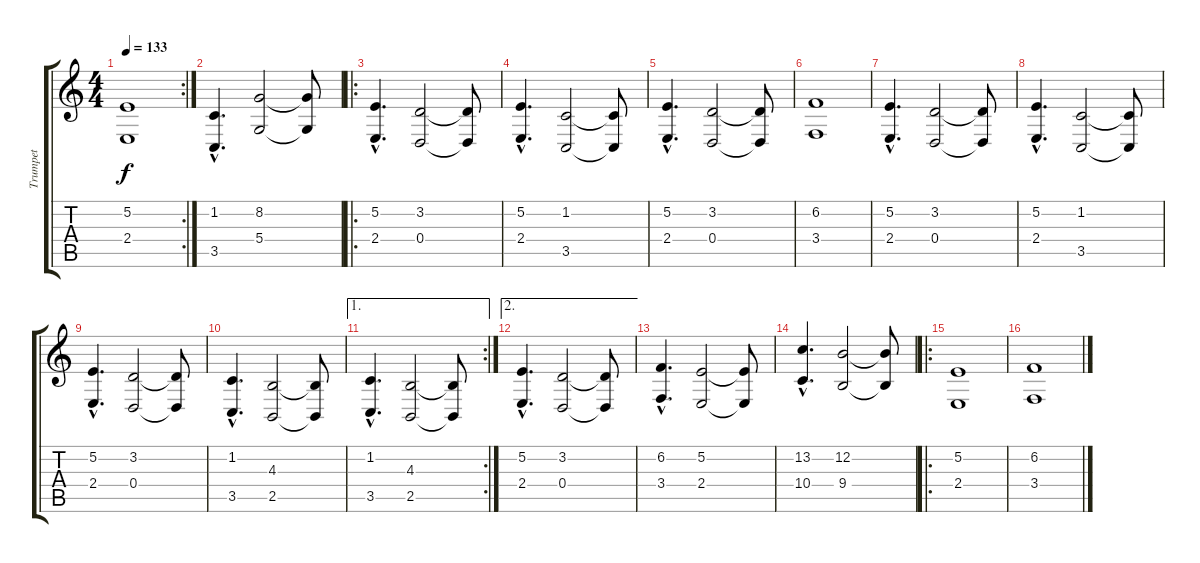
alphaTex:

\track ("Trumpet" "Trumpet") {instrument trombone}
\staff {score tabs}
\tuning (E4 B3 G3 D3 A2 E2) {hide}
\rc 2
\ts (4 4)
\tempo 133
\clef g2
\ks c
(5.2 2.4).1{dy f} |
(1.2{hac} 3.5{hac}).4{d} (8.2 5.4).2 (8.2{t} 5.4{t}).8 |
\ro
(5.2{hac} 2.4{hac}).4{d} (3.2 0.4).2 (3.2{t} 0.4{t}).8 |
(5.2{hac} 2.4{hac}).4{d} (1.2 3.5).2 (1.2{t} 3.5{t}).8 |
(5.2{hac} 2.4{hac}).4{d} (3.2 0.4).2 (3.2{t} 0.4{t}).8 |
(6.2 3.4).1 |
(5.2{hac} 2.4{hac}).4{d} (3.2 0.4).2 (3.2{t} 0.4{t}).8 |
(5.2{hac} 2.4{hac}).4{d} (1.2 3.5).2 (1.2{t} 3.5{t}).8 |
(5.2{hac} 2.4{hac}).4{d} (3.2 0.4).2 (3.2{t} 0.4{t}).8 |
(1.2{hac} 3.5{hac}).4{d} (4.3 2.5).2 (4.3{t} 2.5{t}).8 |
\ae 1
\rc 2
(1.2{hac} 3.5{hac}).4{d} (4.3 2.5).2 (4.3{t} 2.5{t}).8 |
\ae 2
(5.2{hac} 2.4{hac}).4{d} (3.2 0.4).2 (3.2{t} 0.4{t}).8 |
(6.2{hac} 3.4{hac}).4{d} (5.2 2.4).2 (5.2{t} 2.4{t}).8 |
(13.2{hac} 10.4{hac}).4{d} (12.2 9.4).2 (12.2{t} 9.4{t}).8 |
\ro
(5.2 2.4).1 |
(6.2 3.4).1
